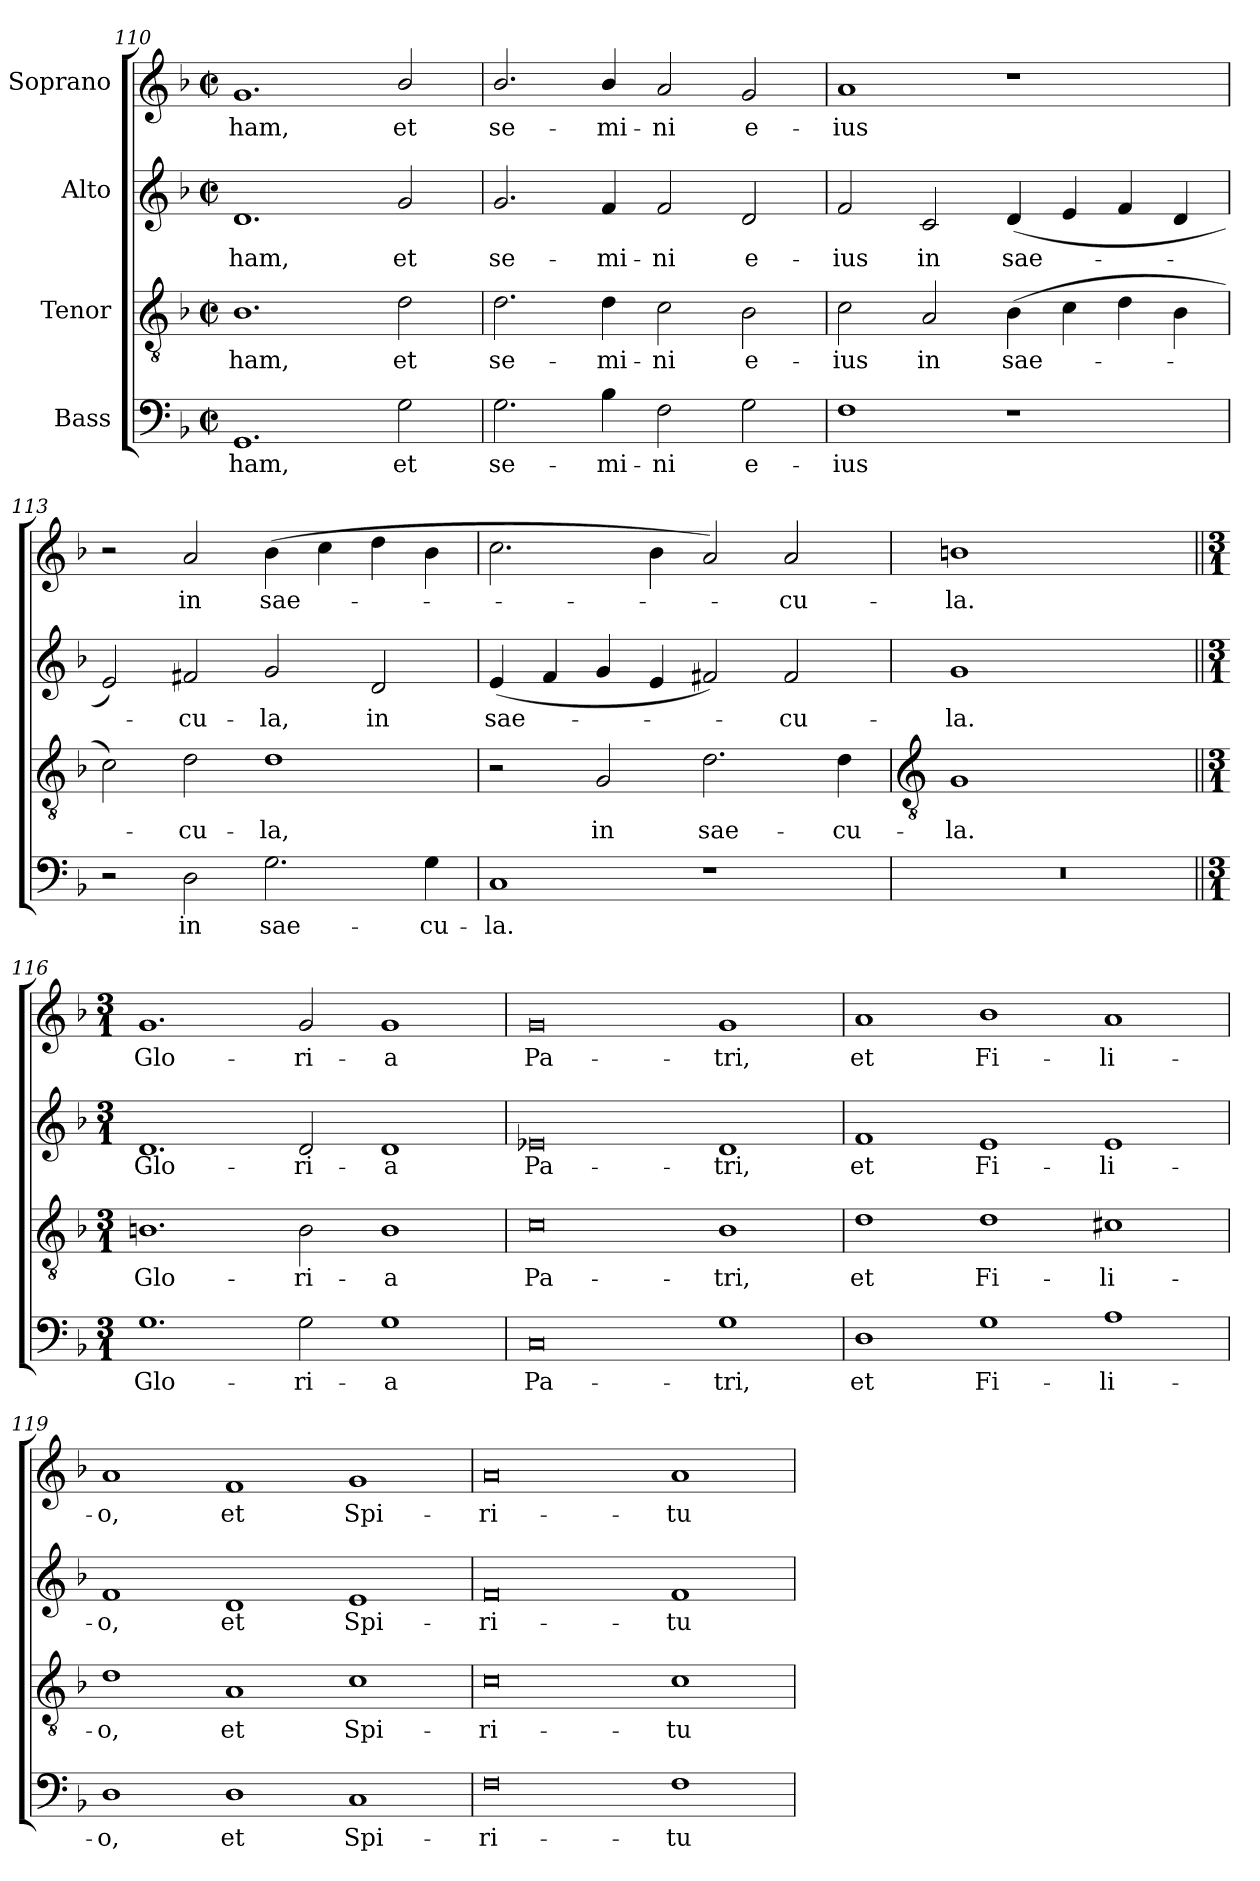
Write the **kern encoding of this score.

**kern	**text	**kern	**text	**kern	**text	**kern	**text
*part4	*part4	*part3	*part3	*part2	*part2	*part1	*part1
*staff4	*staff4	*staff3	*staff3	*staff2	*staff2	*staff1	*staff1
*I"Bass	*	*I"Tenor	*	*I"Alto	*	*I"Soprano	*
*clefF4	*	*clefGv2	*	*clefG2	*	*clefG2	*
*k[b-]	*	*k[b-]	*	*k[b-]	*	*k[b-]	*
*F:	*	*F:	*	*F:	*	*F:	*
*M4/2	*	*M4/2	*	*M4/2	*	*M4/2	*
*met(c|)	*	*met(c|)	*	*met(c|)	*	*met(c|)	*
=110	=110	=110	=110	=110	=110	=110	=110
!	!LO:LY:b	!	!LO:LY:b	!	!LO:LY:b	!	!LO:LY:b
1.GG	-ham,	1.B-	-ham,	1.d	-ham,	1.g	-ham,
!	!LO:LY:b	!	!LO:LY:b	!	!LO:LY:b	!	!LO:LY:b
2G	et	2d	et	2g	et	2b-/	et
=111	=111	=111	=111	=111	=111	=111	=111
!	!LO:LY:b	!	!LO:LY:b	!	!LO:LY:b	!	!LO:LY:b
2.G	se-	2.d	se-	2.g	se-	2.b-/	se-
!	!LO:LY:b	!	!LO:LY:b	!	!LO:LY:b	!	!LO:LY:b
4B-	-mi-	4d	-mi-	4f	-mi-	4b-/	-mi-
!	!LO:LY:b	!	!LO:LY:b	!	!LO:LY:b	!	!LO:LY:b
2F	-ni	2c	-ni	2f	-ni	2a	-ni
!	!LO:LY:b	!	!LO:LY:b	!	!LO:LY:b	!	!LO:LY:b
2G	e-	2B-	e-	2d	e-	2g	e-
=112	=112	=112	=112	=112	=112	=112	=112
!	!LO:LY:b	!	!LO:LY:b	!	!LO:LY:b	!	!LO:LY:b
1F	-ius	2c	-ius	2f	-ius	1a	-ius
!	!	!	!LO:LY:b	!	!LO:LY:b	!	!
.	.	2A	in	2c	in	.	.
!	!	!	!LO:LY:b	!	!LO:LY:b	!	!
1r	.	(>4B-	sae-	(<4d	sae-	1r	.
.	.	4c	.	4e	.	.	.
.	.	4d	.	4f	.	.	.
.	.	4B-	.	4d	.	.	.
=113	=113	=113	=113	=113	=113	=113	=113
2r	.	2c)	.	2e)	.	2r	.
!	!LO:LY:b	!	!LO:LY:b	!	!LO:LY:b	!	!LO:LY:b
2D	in	2d	cu-	2f#X	cu-	2a	in
!	!LO:LY:b	!	!LO:LY:b	!	!LO:LY:b	!	!LO:LY:b
2.G	sae-	1d	-la,	2g	-la,	(>4b-	sae-
.	.	.	.	.	.	4cc	.
!	!	!	!	!	!LO:LY:b	!	!
.	.	.	.	2d	in	4dd	.
!	!LO:LY:b	!	!	!	!	!	!
4G	-cu-	.	.	.	.	4b-	.
=114	=114	=114	=114	=114	=114	=114	=114
!	!LO:LY:b	!	!	!	!LO:LY:b	!	!
1C	-la.	2r	.	(<4e	sae-	2.cc	.
.	.	.	.	4f	.	.	.
!	!	!	!LO:LY:b	!	!	!	!
.	.	2G	in	4g	.	.	.
.	.	.	.	4e	.	4b-	.
!	!	!	!LO:LY:b	!	!	!	!
1r	.	2.d	sae-	2f#X)	.	2a)	.
!	!	!	!	!	!LO:LY:b	!	!LO:LY:b
.	.	.	.	2f#	cu-	2a	cu-
!	!	!	!LO:LY:b	!	!	!	!
.	.	4d	-cu-	.	.	.	.
!!LO:LB:g=z
=115	=115	=115	=115	=115	=115	=115	=115
*	*	*clefGv2	*	*	*	*	*
!	!	!	!LO:LY:b	!	!LO:LY:b	!	!LO:LY:b
0r	.	1G	-la.	1g	-la.	1bn	-la.
.	.	1ryy	.	1ryy	.	1ryy	.
=116||	=116||	=116||	=116||	=116||	=116||	=116||	=116||
*M3/1	*	*M3/1	*	*M3/1	*	*M3/1	*
!	!LO:LY:b	!	!LO:LY:b	!	!LO:LY:b	!	!LO:LY:b
1.G	Glo-	1.Bn	Glo-	1.d	Glo-	1.g	Glo-
!	!LO:LY:b	!	!LO:LY:b	!	!LO:LY:b	!	!LO:LY:b
2G	-ri-	2B	-ri-	2d	-ri-	2g	-ri-
!	!LO:LY:b	!	!LO:LY:b	!	!LO:LY:b	!	!LO:LY:b
1G	-a	1B	-a	1d	-a	1g	-a
=117	=117	=117	=117	=117	=117	=117	=117
!	!LO:LY:b	!	!LO:LY:b	!	!LO:LY:b	!	!LO:LY:b
0C	Pa-	0c	Pa-	0e-X	Pa-	0g	Pa-
!	!LO:LY:b	!	!LO:LY:b	!	!LO:LY:b	!	!LO:LY:b
1G	-tri,	1B-	-tri,	1d	-tri,	1g	-tri,
=118	=118	=118	=118	=118	=118	=118	=118
!	!LO:LY:b	!	!LO:LY:b	!	!LO:LY:b	!	!LO:LY:b
1D	et	1d	et	1f	et	1a	et
!	!LO:LY:b	!	!LO:LY:b	!	!LO:LY:b	!	!LO:LY:b
1G	Fi-	1d	Fi-	1e	Fi-	1b-	Fi-
!	!LO:LY:b	!	!LO:LY:b	!	!LO:LY:b	!	!LO:LY:b
1A	-li-	1c#X	-li-	1e	-li-	1a	-li-
=119	=119	=119	=119	=119	=119	=119	=119
!	!LO:LY:b	!	!LO:LY:b	!	!LO:LY:b	!	!LO:LY:b
1D	-o,	1d	-o,	1f	-o,	1a	-o,
!	!LO:LY:b	!	!LO:LY:b	!	!LO:LY:b	!	!LO:LY:b
1D	et	1A	et	1d	et	1f	et
!	!LO:LY:b	!	!LO:LY:b	!	!LO:LY:b	!	!LO:LY:b
1C	Spi-	1c	Spi-	1e	Spi-	1g	Spi-
=120	=120	=120	=120	=120	=120	=120	=120
!	!LO:LY:b	!	!LO:LY:b	!	!LO:LY:b	!	!LO:LY:b
0F	-ri-	0c	-ri-	0f	-ri-	0a	-ri-
!	!LO:LY:b	!	!LO:LY:b	!	!LO:LY:b	!	!LO:LY:b
1F	-tu-	1c	-tu-	1f	-tu-	1a	-tu-
=	=	=	=	=	=	=	=
*-	*-	*-	*-	*-	*-	*-	*-
